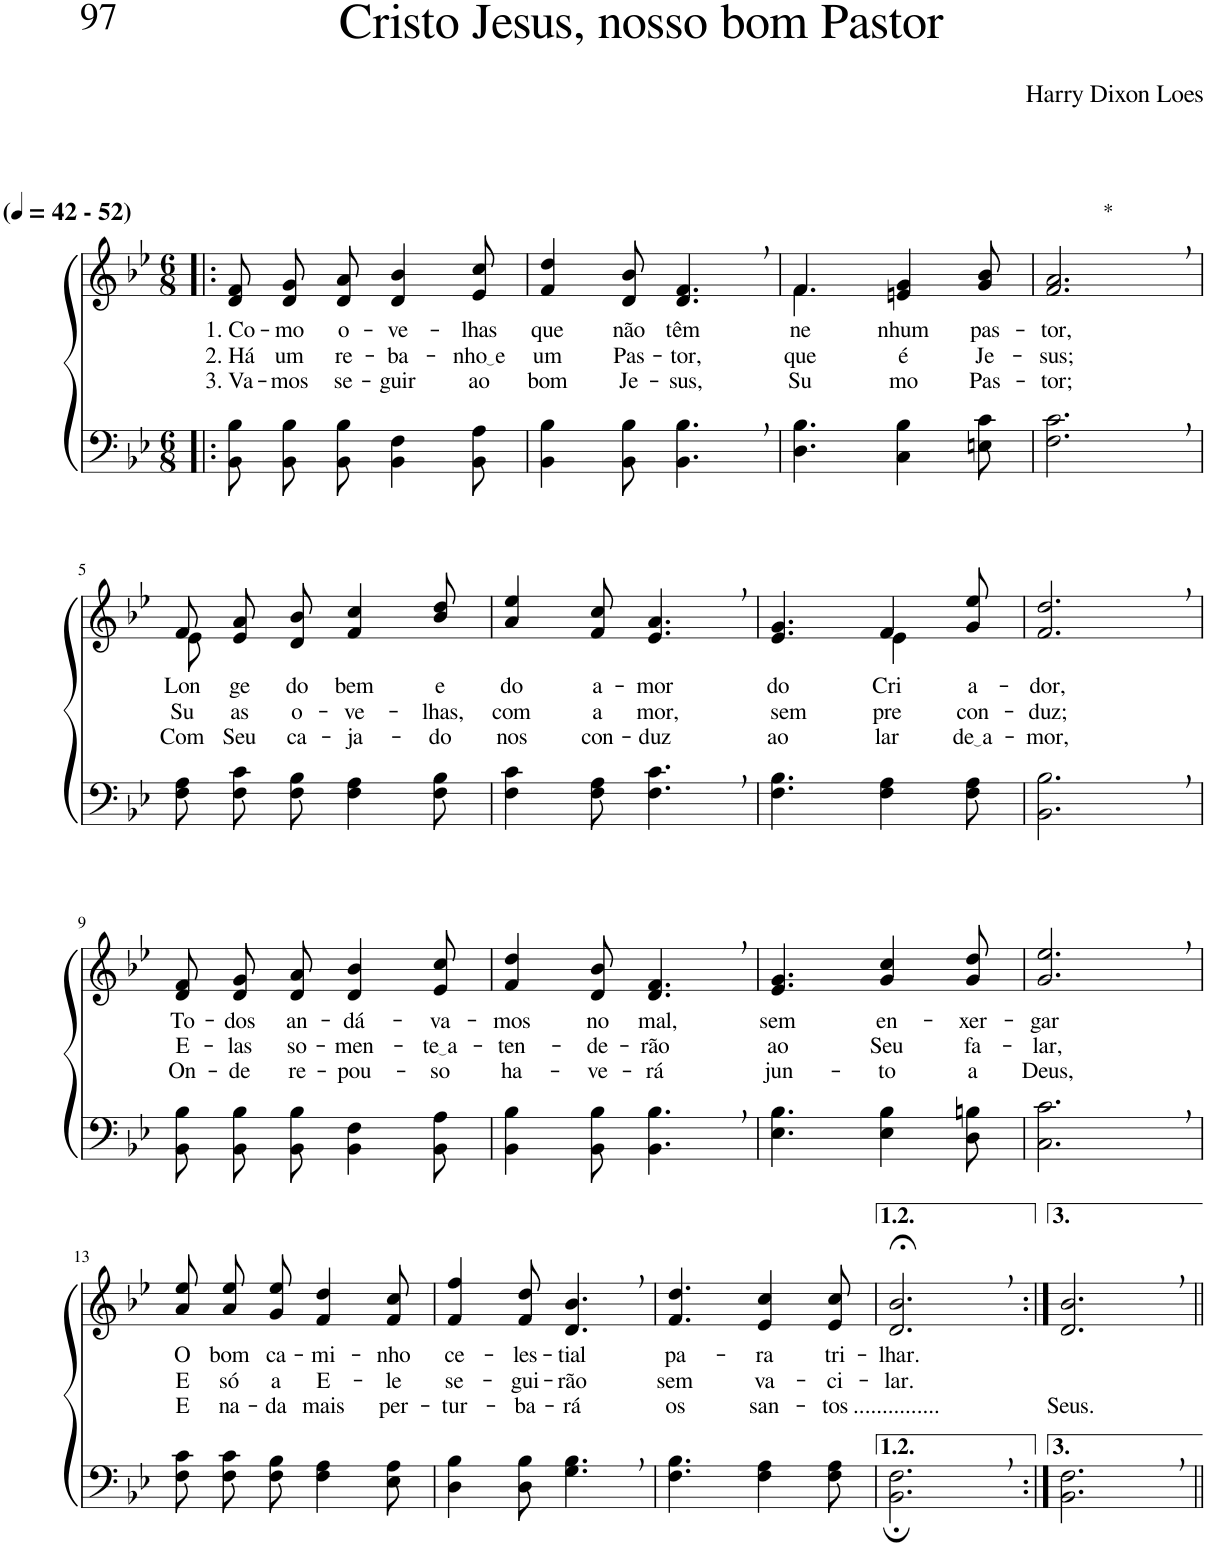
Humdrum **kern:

**kern	**kern	**text	**text	**text
*part2	*part1	*part1	*part1	*part1
*staff2	*staff1	*staff1	*staff1	*staff1
*I"Parte III e IV	*I"Parte I e II	*	*	*
*clefF4	*clefG2	*	*	*
*Trd1c2	*Trd1c2	*	*	*
*k[b-e-]	*k[b-e-]	*	*	*
*M6/8	*M6/8	*	*	*
*MM42	*MM42	*	*	*
=1!|:	=1!|:	=1!|:	=1!|:	=1!|:
!	!LO:TX:a:B:t=(	!	!	!
!	!LO:TX:a:B:t=- 52)	!	!	!
!	!	!LO:LY:b	!LO:LY:b	!LO:LY:b
8BB-\ 8B-\L	8d/ 8f/L	1. Co-	2. Há	3. Va-
!	!	!LO:LY:b	!LO:LY:b	!LO:LY:b
8BB-\ 8B-\	8d/ 8g/	-mo	um	-mos
!	!	!LO:LY:b	!LO:LY:b	!LO:LY:b
8BB-\ 8B-\J	8d/ 8a/J	o-	re-	se-
!	!	!LO:LY:b	!LO:LY:b	!LO:LY:b
4BB-\ 4F\	4d/ 4b-/	-ve-	-ba-	-guir
!	!	!LO:LY:b	!LO:LY:b	!LO:LY:b
8BB-\ 8A\	8e-/ 8cc/	-lhas	nho e	ao
=2	=2	=2	=2	=2
!	!	!LO:LY:b	!LO:LY:b	!LO:LY:b
4BB-\ 4B-\	4f/ 4dd/	que	um	bom
!	!	!LO:LY:b	!LO:LY:b	!LO:LY:b
8BB-\ 8B-\	8d/ 8b-/	não	Pas-	Je-
!	!	!LO:LY:b	!LO:LY:b	!LO:LY:b
4.BB-\, 4.B-\,	4.d/, 4.f/,	têm	-tor,	-sus,
=3	=3	=3	=3	=3
*	*^	*	*	*
!	!	!	!LO:LY:b	!LO:LY:b	!LO:LY:b
4.D\ 4.B-\	4.f/	4.f\	ne-	que	Su-
!	!	!	!LO:LY:b	!LO:LY:b	!LO:LY:b
4C\ 4B-\	4en/ 4g/	4.ryy	-nhum	é	-mo
!	!	!	!LO:LY:b	!LO:LY:b	!LO:LY:b
8En\ 8c\	8g/ 8b-/	.	pas-	Je-	Pas-
*	*v	*v	*	*	*
=4	=4	=4	=4	=4
!	!LO:TX:a:t=*	!	!	!
!	!	!LO:LY:b	!LO:LY:b	!LO:LY:b
2.F\, 2.c\,	2.f/, 2.a/,	-tor,	-sus;	-tor;
!!LO:LB:g=z
=5	=5	=5	=5	=5
*	*^	*	*	*
!	!	!	!LO:LY:b	!LO:LY:b	!LO:LY:b
8F\ 8A\L	8f/L	8e-\	Lon-	Su-	Com
!	!	!	!LO:LY:b	!LO:LY:b	!LO:LY:b
8F\ 8c\	8e-/ 8a/	2ryy	-ge	-as	Seu
!	!	!	!LO:LY:b	!LO:LY:b	!LO:LY:b
8F\ 8B-\J	8d/ 8b-/J	.	do	o-	ca-
!	!	!	!LO:LY:b	!LO:LY:b	!LO:LY:b
4F\ 4A\	4f/ 4cc/	.	bem	-ve-	-ja-
!	!	!	!LO:LY:b	!LO:LY:b	!LO:LY:b
8F\ 8B-\	8b-/ 8dd/	8ryy	e	-lhas,	-do
=6	=6	=6	=6	=6	=6
!	!	!	!LO:LY:b	!LO:LY:b	!LO:LY:b
*	*v	*v	*	*	*
4F\ 4c\	4a/ 4ee-/	do	com	nos
!	!	!LO:LY:b	!LO:LY:b	!LO:LY:b
8F\ 8A\	8f/ 8cc/	a-	a	con-
!	!	!LO:LY:b	!LO:LY:b	!LO:LY:b
4.F\, 4.c\,	4.e-/, 4.a/,	-mor	mor,	-duz
=7	=7	=7	=7	=7
!	!	!LO:LY:b	!LO:LY:b	!LO:LY:b
*	*^	*	*	*
4.F\ 4.B-\	4.e-/ 4.g/	4.ryy	do	sem-	ao
!	!	!	!LO:LY:b	!LO:LY:b	!LO:LY:b
4F\ 4A\	4f/	4e-\	Cri-	-pre	lar
!	!	!	!LO:LY:b	!LO:LY:b	!LO:LY:b
8F\ 8A\	8g/ 8ee-/	8ryy	-a-	con-	de a
=8	=8	=8	=8	=8	=8
!	!	!	!LO:LY:b	!LO:LY:b	!LO:LY:b
*	*v	*v	*	*	*
2.BB-\, 2.B-\,	2.f/, 2.dd/,	-dor,	-duz;	-mor,
!!LO:LB:g=z
=9	=9	=9	=9	=9
!	!	!LO:LY:b	!LO:LY:b	!LO:LY:b
8BB-\ 8B-\L	8d/ 8f/L	To-	E-	On-
!	!	!LO:LY:b	!LO:LY:b	!LO:LY:b
8BB-\ 8B-\	8d/ 8g/	-dos	-las	-de
!	!	!LO:LY:b	!LO:LY:b	!LO:LY:b
8BB-\ 8B-\J	8d/ 8a/J	an-	so-	re-
!	!	!LO:LY:b	!LO:LY:b	!LO:LY:b
4BB-\ 4F\	4d/ 4b-/	-dá-	-men-	-pou-
!	!	!LO:LY:b	!LO:LY:b	!LO:LY:b
8BB-\ 8A\	8e-/ 8cc/	-va-	te a	-so
=10	=10	=10	=10	=10
!	!	!LO:LY:b	!LO:LY:b	!LO:LY:b
4BB-\ 4B-\	4f/ 4dd/	-mos	-ten-	ha-
!	!	!LO:LY:b	!LO:LY:b	!LO:LY:b
8BB-\ 8B-\	8d/ 8b-/	no	-de-	-ve-
!	!	!LO:LY:b	!LO:LY:b	!LO:LY:b
4.BB-\, 4.B-\,	4.d/, 4.f/,	mal,	-rão	-rá
=11	=11	=11	=11	=11
!	!	!LO:LY:b	!LO:LY:b	!LO:LY:b
4.E-\ 4.B-\	4.e-/ 4.g/	sem	ao	jun-
!	!	!LO:LY:b	!LO:LY:b	!LO:LY:b
4E-\ 4B-\	4g/ 4cc/	en-	Seu	-to
!	!	!LO:LY:b	!LO:LY:b	!LO:LY:b
8D\ 8Bn\	8g/ 8dd/	-xer-	fa-	a
=12	=12	=12	=12	=12
!	!	!LO:LY:b	!LO:LY:b	!LO:LY:b
2.C\, 2.c\,	2.g/, 2.ee-/,	-gar	-lar,	Deus,
!!LO:LB:g=z
=13	=13	=13	=13	=13
!	!	!LO:LY:b	!LO:LY:b	!LO:LY:b
8F\ 8c\L	8a\ 8ee-\L	O	E	E
!	!	!LO:LY:b	!LO:LY:b	!LO:LY:b
8F\ 8c\	8a\ 8ee-\	bom	só	na-
!	!	!LO:LY:b	!LO:LY:b	!LO:LY:b
8F\ 8B-\J	8g\ 8ee-\J	ca-	a	-da
!	!	!LO:LY:b	!LO:LY:b	!LO:LY:b
4F\ 4A\	4f/ 4dd/	-mi-	E-	mais
!	!	!LO:LY:b	!LO:LY:b	!LO:LY:b
8E-\ 8A\	8f/ 8cc/	-nho	-le	per-
=14	=14	=14	=14	=14
!	!	!LO:LY:b	!LO:LY:b	!LO:LY:b
4D\ 4B-\	4f/ 4ff/	ce-	se-	-tur-
!	!	!LO:LY:b	!LO:LY:b	!LO:LY:b
8D\ 8B-\	8f/ 8dd/	-les-	-gui-	-ba-
!	!	!LO:LY:b	!LO:LY:b	!LO:LY:b
4.G\, 4.B-\,	4.d/, 4.b-/,	-tial	-rão	-rá
=15	=15	=15	=15	=15
!	!	!LO:LY:b	!LO:LY:b	!LO:LY:b
4.F\ 4.B-\	4.f/ 4.dd/	pa-	sem	os
!	!	!LO:LY:b	!LO:LY:b	!LO:LY:b
4F\ 4A\	4e-/ 4cc/	-ra	va-	san-
!	!	!LO:LY:b	!LO:LY:b	!LO:LY:b
8F\ 8A\	8e-/ 8cc/	tri-	-ci-	-tos
=16	=16	=16	=16	=16
!	!	!LO:LY:b	!LO:LY:b	!LO:LY:b
2.BB-\;, 2.F\;,	2.d/;<, 2.b-/;<,	-lhar.	-lar.	...............
=17:|!	=17:|!	=17:|!	=17:|!	=17:|!
!	!	!	!	!LO:LY:b
2.BB-\, 2.F\,	2.d/, 2.b-/,	.	.	Seus.
=||	=||	=||	=||	=||
*-	*-	*-	*-	*-
